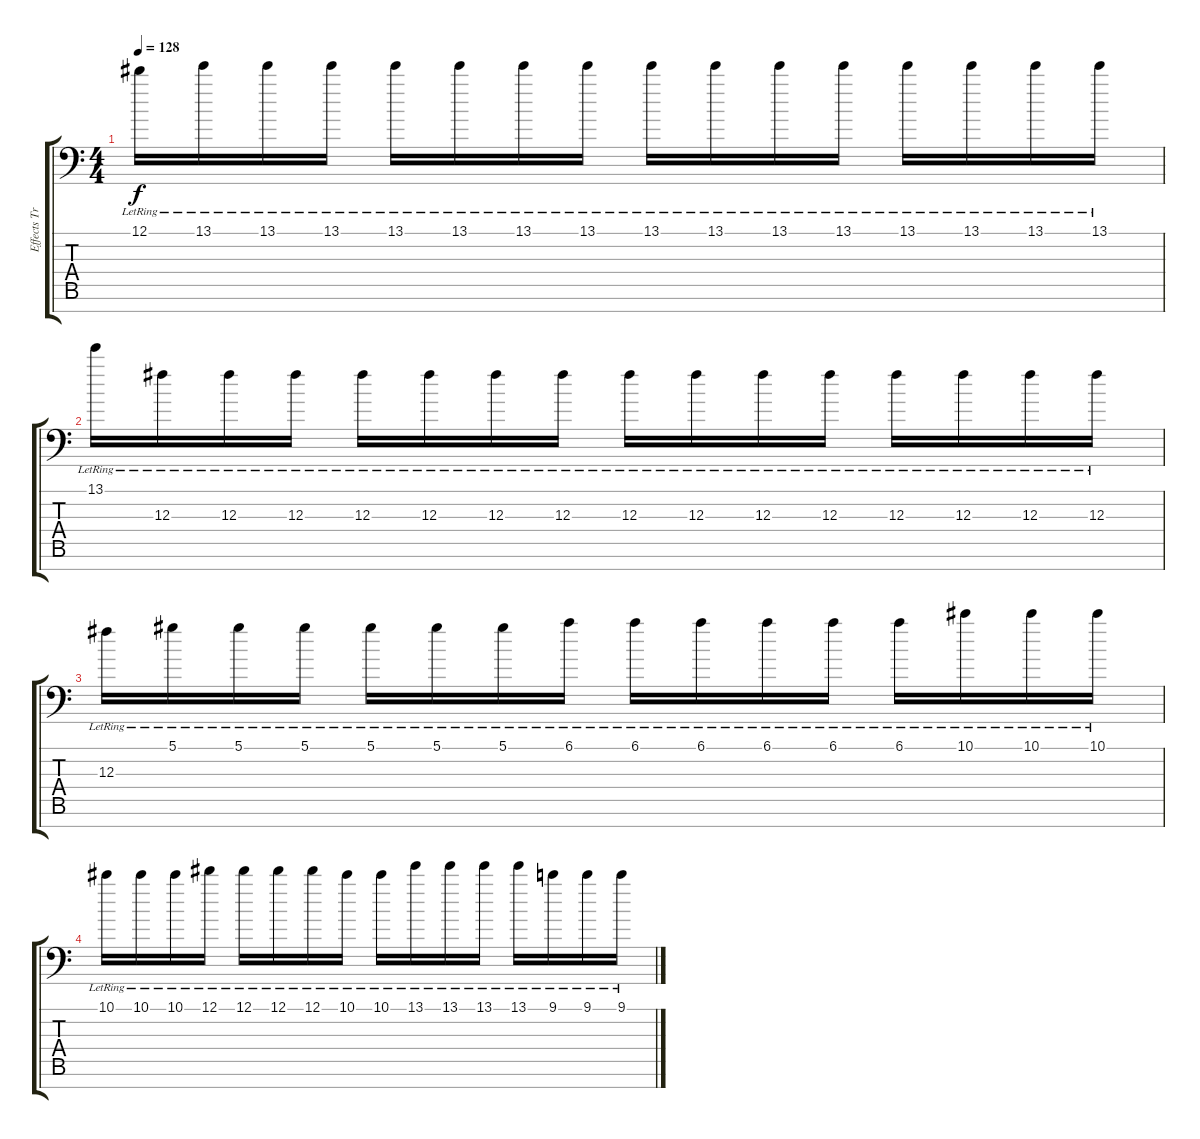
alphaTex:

\track ("Effects Track" "Effects Tr") {instrument distortionguitar}
\staff {score tabs}
\tuning (Eb4 Bb3 Gb3 Db3 Ab2 Eb2 Ab1) {hide}
\ts (4 4)
\tempo 128
\clef f4
\ks c
12.1{lr}.16{dy f} 13.1{lr}.16 13.1{lr}.16 13.1{lr}.16 13.1{lr}.16 13.1{lr}.16 13.1{lr}.16 13.1{lr}.16 13.1{lr}.16 13.1{lr}.16 13.1{lr}.16 13.1{lr}.16 13.1{lr}.16 13.1{lr}.16 13.1{lr}.16 13.1{lr}.16 |
13.1{lr}.16 12.3{lr}.16 12.3{lr}.16 12.3{lr}.16 12.3{lr}.16 12.3{lr}.16 12.3{lr}.16 12.3{lr}.16 12.3{lr}.16 12.3{lr}.16 12.3{lr}.16 12.3{lr}.16 12.3{lr}.16 12.3{lr}.16 12.3{lr}.16 12.3{lr}.16 |
12.3{lr}.16 5.1{lr}.16 5.1{lr}.16 5.1{lr}.16 5.1{lr}.16 5.1{lr}.16 5.1{lr}.16 6.1{lr}.16 6.1{lr}.16 6.1{lr}.16 6.1{lr}.16 6.1{lr}.16 6.1{lr}.16 10.1{lr}.16 10.1{lr}.16 10.1{lr}.16 |
10.1{lr}.16 10.1{lr}.16 10.1{lr}.16 12.1{lr}.16 12.1{lr}.16 12.1{lr}.16 12.1{lr}.16 10.1{lr}.16 10.1{lr}.16 13.1{lr}.16 13.1{lr}.16 13.1{lr}.16 13.1{lr}.16 9.1{lr}.16 9.1{lr}.16 9.1{lr}.16
